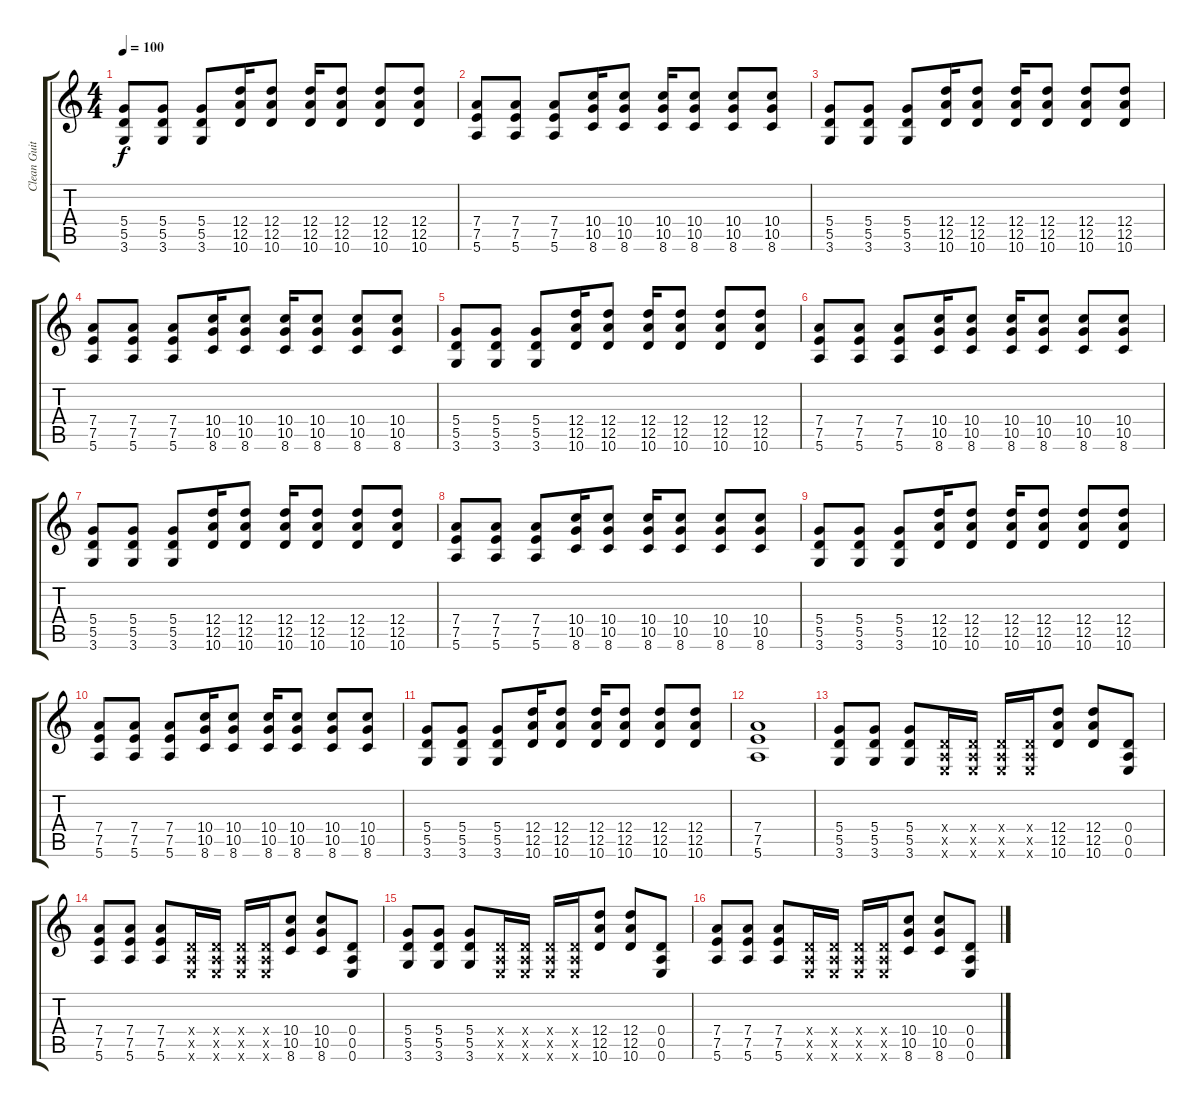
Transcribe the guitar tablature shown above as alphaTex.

\track ("Clean Guitar" "Clean Guit") {instrument acousticguitarsteel}
\staff {score tabs}
\tuning (E4 B3 G3 D3 A2 E2) {hide}
\ts (4 4)
\tempo 100
\clef g2
\ks c
(5.4 5.5 3.6).8{dy f} (5.4 5.5 3.6).8 (5.4 5.5 3.6).8 (12.4 12.5 10.6).16 (12.4 12.5 10.6).8 (12.4 12.5 10.6).16 (12.4 12.5 10.6).8 (12.4 12.5 10.6).8 (12.4 12.5 10.6).8 |
(7.4 7.5 5.6).8 (7.4 7.5 5.6).8 (7.4 7.5 5.6).8 (10.4 10.5 8.6).16 (10.4 10.5 8.6).8 (10.4 10.5 8.6).16 (10.4 10.5 8.6).8 (10.4 10.5 8.6).8 (10.4 10.5 8.6).8 |
(5.4 5.5 3.6).8 (5.4 5.5 3.6).8 (5.4 5.5 3.6).8 (12.4 12.5 10.6).16 (12.4 12.5 10.6).8 (12.4 12.5 10.6).16 (12.4 12.5 10.6).8 (12.4 12.5 10.6).8 (12.4 12.5 10.6).8 |
(7.4 7.5 5.6).8 (7.4 7.5 5.6).8 (7.4 7.5 5.6).8 (10.4 10.5 8.6).16 (10.4 10.5 8.6).8 (10.4 10.5 8.6).16 (10.4 10.5 8.6).8 (10.4 10.5 8.6).8 (10.4 10.5 8.6).8 |
(5.4 5.5 3.6).8 (5.4 5.5 3.6).8 (5.4 5.5 3.6).8 (12.4 12.5 10.6).16 (12.4 12.5 10.6).8 (12.4 12.5 10.6).16 (12.4 12.5 10.6).8 (12.4 12.5 10.6).8 (12.4 12.5 10.6).8 |
(7.4 7.5 5.6).8 (7.4 7.5 5.6).8 (7.4 7.5 5.6).8 (10.4 10.5 8.6).16 (10.4 10.5 8.6).8 (10.4 10.5 8.6).16 (10.4 10.5 8.6).8 (10.4 10.5 8.6).8 (10.4 10.5 8.6).8 |
(5.4 5.5 3.6).8 (5.4 5.5 3.6).8 (5.4 5.5 3.6).8 (12.4 12.5 10.6).16 (12.4 12.5 10.6).8 (12.4 12.5 10.6).16 (12.4 12.5 10.6).8 (12.4 12.5 10.6).8 (12.4 12.5 10.6).8 |
(7.4 7.5 5.6).8 (7.4 7.5 5.6).8 (7.4 7.5 5.6).8 (10.4 10.5 8.6).16 (10.4 10.5 8.6).8 (10.4 10.5 8.6).16 (10.4 10.5 8.6).8 (10.4 10.5 8.6).8 (10.4 10.5 8.6).8 |
(5.4 5.5 3.6).8 (5.4 5.5 3.6).8 (5.4 5.5 3.6).8 (12.4 12.5 10.6).16 (12.4 12.5 10.6).8 (12.4 12.5 10.6).16 (12.4 12.5 10.6).8 (12.4 12.5 10.6).8 (12.4 12.5 10.6).8 |
(7.4 7.5 5.6).8 (7.4 7.5 5.6).8 (7.4 7.5 5.6).8 (10.4 10.5 8.6).16 (10.4 10.5 8.6).8 (10.4 10.5 8.6).16 (10.4 10.5 8.6).8 (10.4 10.5 8.6).8 (10.4 10.5 8.6).8 |
(5.4 5.5 3.6).8 (5.4 5.5 3.6).8 (5.4 5.5 3.6).8 (12.4 12.5 10.6).16 (12.4 12.5 10.6).8 (12.4 12.5 10.6).16 (12.4 12.5 10.6).8 (12.4 12.5 10.6).8 (12.4 12.5 10.6).8 |
(7.4 7.5 5.6).1 |
(5.4 5.5 3.6).8 (5.4 5.5 3.6).8 (5.4 5.5 3.6).8 (0.4{x} 0.5{x} 0.6{x}).16 (0.4{x} 0.5{x} 0.6{x}).16 (0.4{x} 0.5{x} 0.6{x}).16 (0.4{x} 0.5{x} 0.6{x}).16 (12.4 12.5 10.6).8 (12.4 12.5 10.6).8 (0.4 0.5 0.6).8 |
(7.4 7.5 5.6).8 (7.4 7.5 5.6).8 (7.4 7.5 5.6).8 (0.4{x} 0.5{x} 0.6{x}).16 (0.4{x} 0.5{x} 0.6{x}).16 (0.4{x} 0.5{x} 0.6{x}).16 (0.4{x} 0.5{x} 0.6{x}).16 (10.4 10.5 8.6).8 (10.4 10.5 8.6).8 (0.4 0.5 0.6).8 |
(5.4 5.5 3.6).8 (5.4 5.5 3.6).8 (5.4 5.5 3.6).8 (0.4{x} 0.5{x} 0.6{x}).16 (0.4{x} 0.5{x} 0.6{x}).16 (0.4{x} 0.5{x} 0.6{x}).16 (0.4{x} 0.5{x} 0.6{x}).16 (12.4 12.5 10.6).8 (12.4 12.5 10.6).8 (0.4 0.5 0.6).8 |
(7.4 7.5 5.6).8 (7.4 7.5 5.6).8 (7.4 7.5 5.6).8 (0.4{x} 0.5{x} 0.6{x}).16 (0.4{x} 0.5{x} 0.6{x}).16 (0.4{x} 0.5{x} 0.6{x}).16 (0.4{x} 0.5{x} 0.6{x}).16 (10.4 10.5 8.6).8 (10.4 10.5 8.6).8 (0.4 0.5 0.6).8
